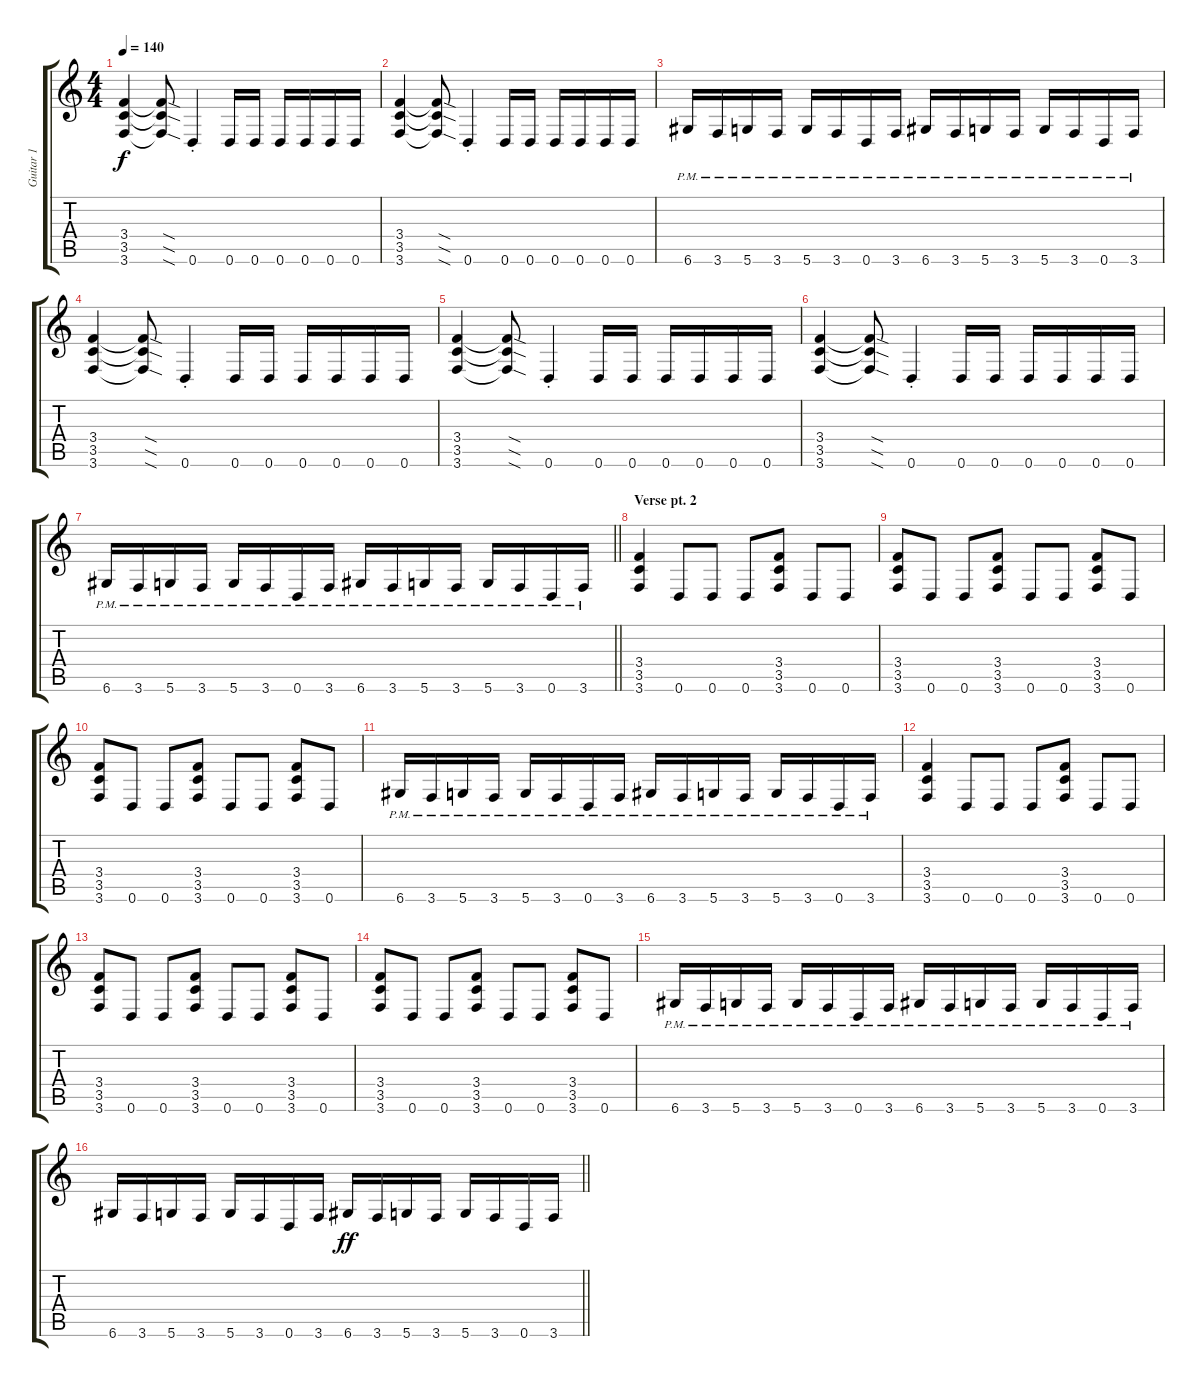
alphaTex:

\track ("Guitar 1" "Guitar 1") {instrument distortionguitar}
\staff {score tabs}
\tuning (E4 B3 G3 D3 A2 D2) {hide}
\ts (4 4)
\tempo 140
\clef g2
\ks c
(3.4 3.5 3.6).4{dy f} (3.4{sod t} 3.5{sod t} 3.6{sod t}).8 0.6{st}.4 0.6.16 0.6.16 0.6.16 0.6.16 0.6.16 0.6.16 |
(3.4 3.5 3.6).4 (3.4{sod t} 3.5{sod t} 3.6{sod t}).8 0.6{st}.4 0.6.16 0.6.16 0.6.16 0.6.16 0.6.16 0.6.16 |
6.6{pm}.16 3.6{pm}.16 5.6{pm}.16 3.6{pm}.16 5.6{pm}.16 3.6{pm}.16 0.6{pm}.16 3.6{pm}.16 6.6{pm}.16 3.6{pm}.16 5.6{pm}.16 3.6{pm}.16 5.6{pm}.16 3.6{pm}.16 0.6{pm}.16 3.6{pm}.16 |
(3.4 3.5 3.6).4 (3.4{sod t} 3.5{sod t} 3.6{sod t}).8 0.6{st}.4 0.6.16 0.6.16 0.6.16 0.6.16 0.6.16 0.6.16 |
(3.4 3.5 3.6).4 (3.4{sod t} 3.5{sod t} 3.6{sod t}).8 0.6{st}.4 0.6.16 0.6.16 0.6.16 0.6.16 0.6.16 0.6.16 |
(3.4 3.5 3.6).4 (3.4{sod t} 3.5{sod t} 3.6{sod t}).8 0.6{st}.4 0.6.16 0.6.16 0.6.16 0.6.16 0.6.16 0.6.16 |
\barLineRight lightlight
6.6{pm}.16 3.6{pm}.16 5.6{pm}.16 3.6{pm}.16 5.6{pm}.16 3.6{pm}.16 0.6{pm}.16 3.6{pm}.16 6.6{pm}.16 3.6{pm}.16 5.6{pm}.16 3.6{pm}.16 5.6{pm}.16 3.6{pm}.16 0.6{pm}.16 3.6{pm}.16 |
\section ("" "Verse pt. 2")
(3.4 3.5 3.6).4 0.6.8 0.6.8 0.6.8 (3.4 3.5 3.6).8 0.6.8 0.6.8 |
(3.4 3.5 3.6).8 0.6.8 0.6.8 (3.4 3.5 3.6).8 0.6.8 0.6.8 (3.4 3.5 3.6).8 0.6.8 |
(3.4 3.5 3.6).8 0.6.8 0.6.8 (3.4 3.5 3.6).8 0.6.8 0.6.8 (3.4 3.5 3.6).8 0.6.8 |
6.6{pm}.16 3.6{pm}.16 5.6{pm}.16 3.6{pm}.16 5.6{pm}.16 3.6{pm}.16 0.6{pm}.16 3.6{pm}.16 6.6{pm}.16 3.6{pm}.16 5.6{pm}.16 3.6{pm}.16 5.6{pm}.16 3.6{pm}.16 0.6{pm}.16 3.6{pm}.16 |
(3.4 3.5 3.6).4 0.6.8 0.6.8 0.6.8 (3.4 3.5 3.6).8 0.6.8 0.6.8 |
(3.4 3.5 3.6).8 0.6.8 0.6.8 (3.4 3.5 3.6).8 0.6.8 0.6.8 (3.4 3.5 3.6).8 0.6.8 |
(3.4 3.5 3.6).8 0.6.8 0.6.8 (3.4 3.5 3.6).8 0.6.8 0.6.8 (3.4 3.5 3.6).8 0.6.8 |
6.6{pm}.16 3.6{pm}.16 5.6{pm}.16 3.6{pm}.16 5.6{pm}.16 3.6{pm}.16 0.6{pm}.16 3.6{pm}.16 6.6{pm}.16 3.6{pm}.16 5.6{pm}.16 3.6{pm}.16 5.6{pm}.16 3.6{pm}.16 0.6{pm}.16 3.6{pm}.16 |
\barLineRight lightlight
6.6.16 3.6.16 5.6.16 3.6.16 5.6.16 3.6.16 0.6.16 3.6.16 6.6.16{dy ff} 3.6.16 5.6.16 3.6.16 5.6.16 3.6.16 0.6.16 3.6.16
